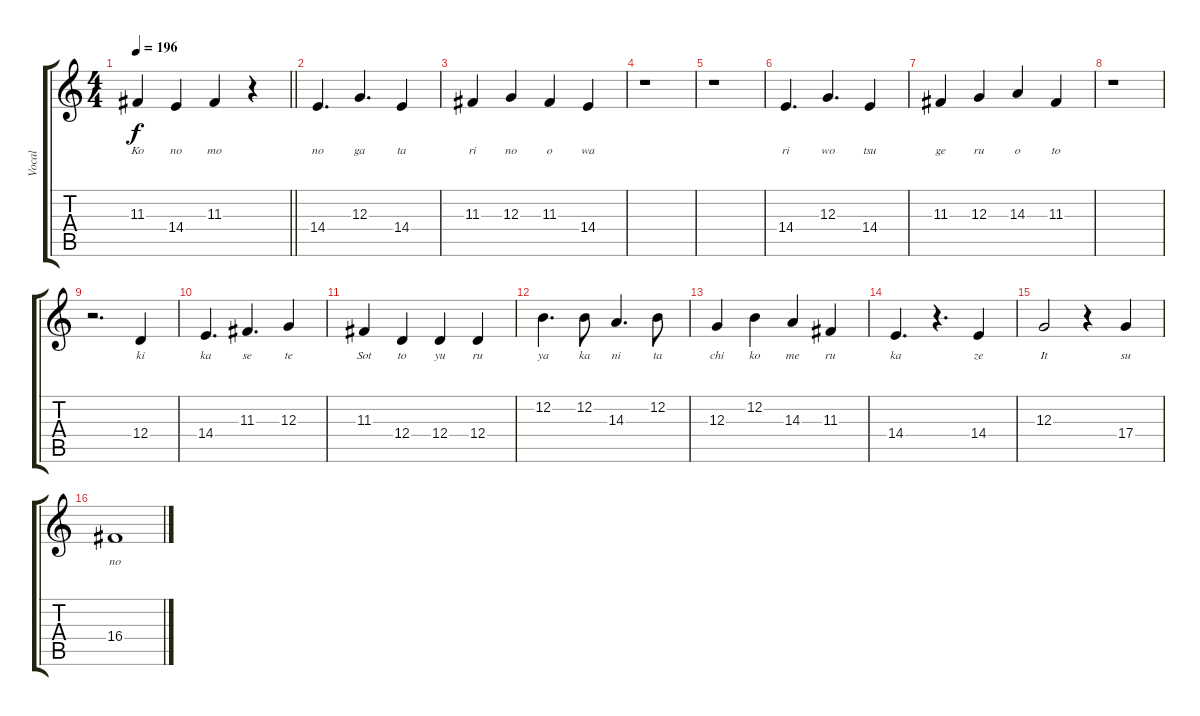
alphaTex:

\track ("Vocal" "Vocal") {instrument clarinet}
\staff {score tabs}
\tuning (E4 B3 G3 D3 A2 E2) {hide}
\ts (4 4)
\tempo 196
\clef g2
\barLineRight lightlight
\ks c
11.3.4{lyrics (0 "Ko") lyrics (1 "") lyrics (2 "") lyrics (3 "") lyrics (4 "") dy f} 14.4.4{lyrics (0 "no") lyrics (1 "") lyrics (2 "") lyrics (3 "") lyrics (4 "")} 11.3.4{lyrics (0 "mo") lyrics (1 "") lyrics (2 "") lyrics (3 "") lyrics (4 "")} r.4 |
14.4.4{d lyrics (0 "no") lyrics (1 "") lyrics (2 "") lyrics (3 "") lyrics (4 "")} 12.3.4{d lyrics (0 "ga") lyrics (1 "") lyrics (2 "") lyrics (3 "") lyrics (4 "")} 14.4.4{lyrics (0 "ta") lyrics (1 "") lyrics (2 "") lyrics (3 "") lyrics (4 "")} |
11.3.4{lyrics (0 "ri") lyrics (1 "") lyrics (2 "") lyrics (3 "") lyrics (4 "")} 12.3.4{lyrics (0 "no") lyrics (1 "") lyrics (2 "") lyrics (3 "") lyrics (4 "")} 11.3.4{lyrics (0 "o") lyrics (1 "") lyrics (2 "") lyrics (3 "") lyrics (4 "")} 14.4.4{lyrics (0 "wa") lyrics (1 "") lyrics (2 "") lyrics (3 "") lyrics (4 "")} |
r.1 |
r.1 |
14.4.4{d lyrics (0 "ri") lyrics (1 "") lyrics (2 "") lyrics (3 "") lyrics (4 "")} 12.3.4{d lyrics (0 "wo") lyrics (1 "") lyrics (2 "") lyrics (3 "") lyrics (4 "")} 14.4.4{lyrics (0 "tsu") lyrics (1 "") lyrics (2 "") lyrics (3 "") lyrics (4 "")} |
11.3.4{lyrics (0 "ge") lyrics (1 "") lyrics (2 "") lyrics (3 "") lyrics (4 "")} 12.3.4{lyrics (0 "ru") lyrics (1 "") lyrics (2 "") lyrics (3 "") lyrics (4 "")} 14.3.4{lyrics (0 "o") lyrics (1 "") lyrics (2 "") lyrics (3 "") lyrics (4 "")} 11.3.4{lyrics (0 "to") lyrics (1 "") lyrics (2 "") lyrics (3 "") lyrics (4 "")} |
r.1 |
r.2{d} 12.4.4{lyrics (0 "ki") lyrics (1 "") lyrics (2 "") lyrics (3 "") lyrics (4 "")} |
14.4.4{d lyrics (0 "ka") lyrics (1 "") lyrics (2 "") lyrics (3 "") lyrics (4 "")} 11.3.4{d lyrics (0 "se") lyrics (1 "") lyrics (2 "") lyrics (3 "") lyrics (4 "")} 12.3.4{lyrics (0 "te") lyrics (1 "") lyrics (2 "") lyrics (3 "") lyrics (4 "")} |
11.3.4{lyrics (0 "Sot") lyrics (1 "") lyrics (2 "") lyrics (3 "") lyrics (4 "")} 12.4.4{lyrics (0 "to") lyrics (1 "") lyrics (2 "") lyrics (3 "") lyrics (4 "")} 12.4.4{lyrics (0 "yu") lyrics (1 "") lyrics (2 "") lyrics (3 "") lyrics (4 "")} 12.4.4{lyrics (0 "ru") lyrics (1 "") lyrics (2 "") lyrics (3 "") lyrics (4 "")} |
12.2.4{d lyrics (0 "ya") lyrics (1 "") lyrics (2 "") lyrics (3 "") lyrics (4 "")} 12.2.8{lyrics (0 "ka") lyrics (1 "") lyrics (2 "") lyrics (3 "") lyrics (4 "")} 14.3.4{d lyrics (0 "ni") lyrics (1 "") lyrics (2 "") lyrics (3 "") lyrics (4 "")} 12.2.8{lyrics (0 "ta") lyrics (1 "") lyrics (2 "") lyrics (3 "") lyrics (4 "")} |
12.3.4{lyrics (0 "chi") lyrics (1 "") lyrics (2 "") lyrics (3 "") lyrics (4 "")} 12.2.4{lyrics (0 "ko") lyrics (1 "") lyrics (2 "") lyrics (3 "") lyrics (4 "")} 14.3.4{lyrics (0 "me") lyrics (1 "") lyrics (2 "") lyrics (3 "") lyrics (4 "")} 11.3.4{lyrics (0 "ru") lyrics (1 "") lyrics (2 "") lyrics (3 "") lyrics (4 "")} |
14.4.4{d lyrics (0 "ka") lyrics (1 "") lyrics (2 "") lyrics (3 "") lyrics (4 "")} r.4{d} 14.4.4{lyrics (0 "ze") lyrics (1 "") lyrics (2 "") lyrics (3 "") lyrics (4 "")} |
12.3.2{lyrics (0 "It") lyrics (1 "") lyrics (2 "") lyrics (3 "") lyrics (4 "")} r.4 17.4.4{lyrics (0 "su") lyrics (1 "") lyrics (2 "") lyrics (3 "") lyrics (4 "")} |
16.4.1{lyrics (0 "no") lyrics (1 "") lyrics (2 "") lyrics (3 "") lyrics (4 "")}
